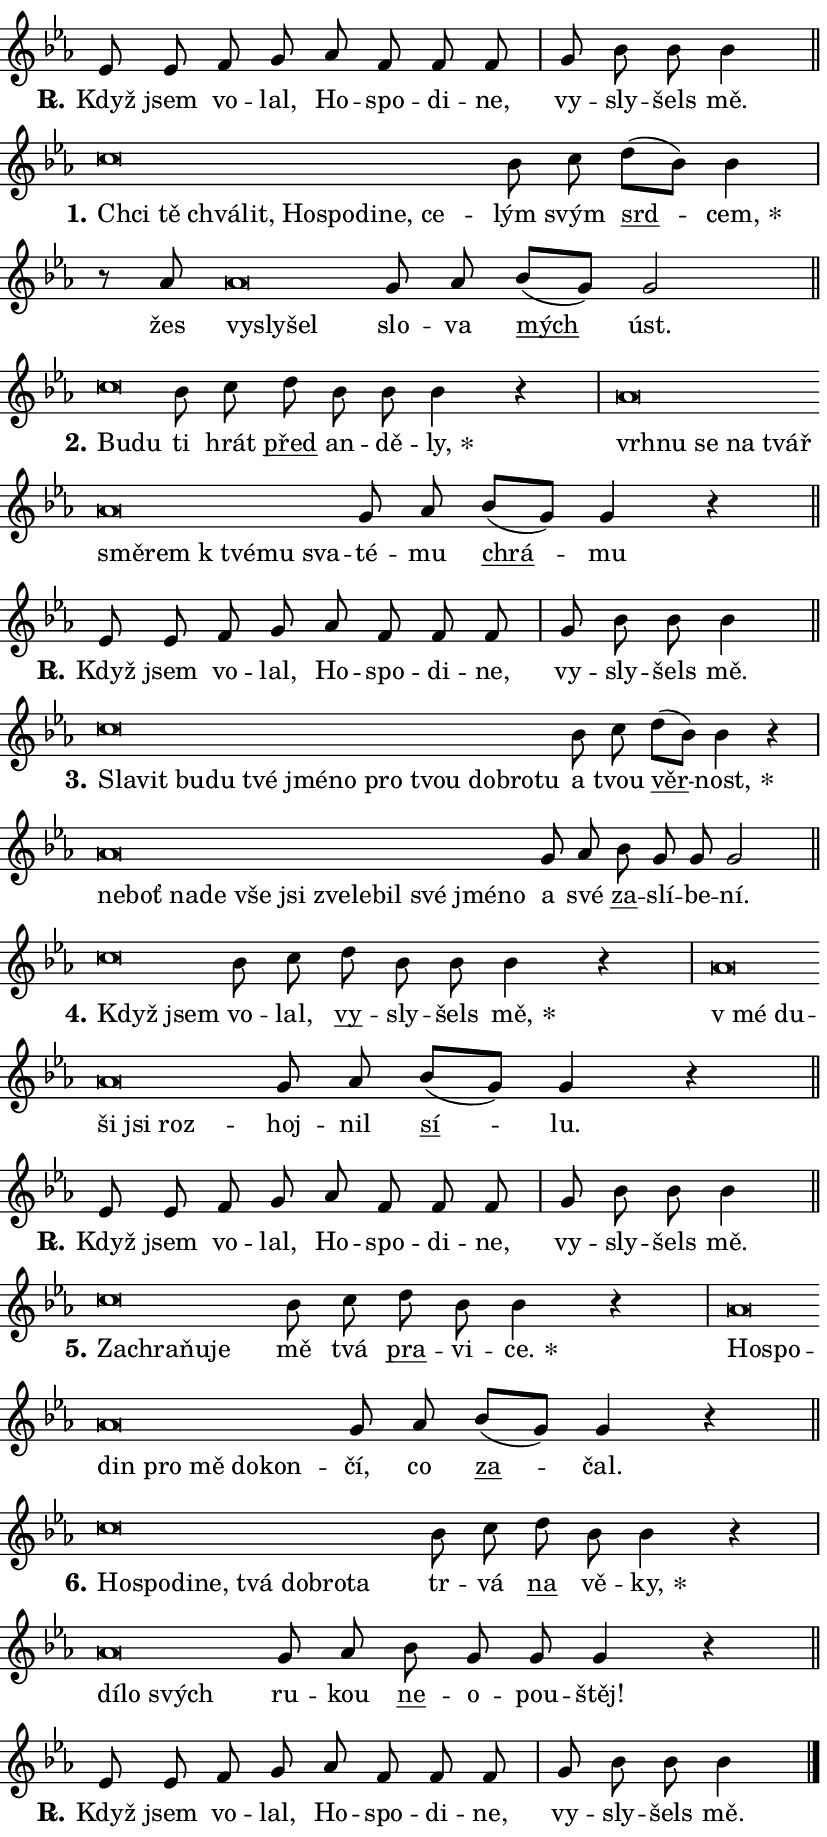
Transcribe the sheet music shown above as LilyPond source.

\version "2.24.0"
\header { tagline = "" }
\paper {
  indent = 0\cm
  top-margin = 0\cm
  right-margin = 0.13\cm % to fit lyric hyphens
  bottom-margin = 0\cm
  left-margin = 0\cm
  paper-width = 14\cm
  page-breaking = #ly:one-page-breaking
  system-system-spacing.basic-distance = #11
  score-system-spacing.basic-distance = #11
  ragged-last = ##f
}


%% Author: Thomas Morley
%% https://lists.gnu.org/archive/html/lilypond-user/2020-05/msg00002.html
#(define (line-position grob)
"Returns position of @var[grob} in current system:
   @code{'start}, if at first time-step
   @code{'end}, if at last time-step
   @code{'middle} otherwise
"
  (let* ((col (ly:item-get-column grob))
         (ln (ly:grob-object col 'left-neighbor))
         (rn (ly:grob-object col 'right-neighbor))
         (col-to-check-left (if (ly:grob? ln) ln col))
         (col-to-check-right (if (ly:grob? rn) rn col))
         (break-dir-left
           (and
             (ly:grob-property col-to-check-left 'non-musical #f)
             (ly:item-break-dir col-to-check-left)))
         (break-dir-right
           (and
             (ly:grob-property col-to-check-right 'non-musical #f)
             (ly:item-break-dir col-to-check-right))))
        (cond ((eqv? 1 break-dir-left) 'start)
              ((eqv? -1 break-dir-right) 'end)
              (else 'middle))))

#(define (tranparent-at-line-position vctor)
  (lambda (grob)
  "Relying on @code{line-position} select the relevant enry from @var{vctor}.
Used to determine transparency,"
    (case (line-position grob)
      ((end) (not (vector-ref vctor 0)))
      ((middle) (not (vector-ref vctor 1)))
      ((start) (not (vector-ref vctor 2))))))

noteHeadBreakVisibility =
#(define-music-function (break-visibility)(vector?)
"Makes @code{NoteHead}s transparent relying on @var{break-visibility}"
#{
  \override NoteHead.transparent =
    #(tranparent-at-line-position break-visibility)
#})

#(define delete-ledgers-for-transparent-note-heads
  (lambda (grob)
    "Reads whether a @code{NoteHead} is transparent.
If so this @code{NoteHead} is removed from @code{'note-heads} from
@var{grob}, which is supposed to be @code{LedgerLineSpanner}.
As a result ledgers are not printed for this @code{NoteHead}"
    (let* ((nhds-array (ly:grob-object grob 'note-heads))
           (nhds-list
             (if (ly:grob-array? nhds-array)
                 (ly:grob-array->list nhds-array)
                 '()))
           ;; Relies on the transparent-property being done before
           ;; Staff.LedgerLineSpanner.after-line-breaking is executed.
           ;; This is fragile ...
           (to-keep
             (remove
               (lambda (nhd)
                 (ly:grob-property nhd 'transparent #f))
               nhds-list)))
      ;; TODO find a better method to iterate over grob-arrays, similiar
      ;; to filter/remove etc for lists
      ;; For now rebuilt from scratch
      (set! (ly:grob-object grob 'note-heads)  '())
      (for-each
        (lambda (nhd)
          (ly:pointer-group-interface::add-grob grob 'note-heads nhd))
        to-keep))))

squashNotes = {
  \override NoteHead.X-extent = #'(-0.2 . 0.2)
  \override NoteHead.Y-extent = #'(-0.75 . 0)
  \override NoteHead.stencil =
    #(lambda (grob)
       (let ((pos (ly:grob-property grob 'staff-position)))
         (begin
           (if (< pos -7) (display "ERROR: Lower brevis then expected\n") (display ""))
           (if (<= pos -6) ly:text-interface::print ly:note-head::print))))
}
unSquashNotes = {
  \revert NoteHead.X-extent
  \revert NoteHead.Y-extent
  \revert NoteHead.stencil
}

hideNotes = \noteHeadBreakVisibility #begin-of-line-visible
unHideNotes = \noteHeadBreakVisibility #all-visible

% work-around for resetting accidentals
% https://lilypond.org/doc/v2.23/Documentation/notation/displaying-rhythms#unmetered-music
cadenzaMeasure = {
  \cadenzaOff
  \partial 1024 s1024
  \cadenzaOn
}

#(define-markup-command (accent layout props text) (markup?)
  "Underline accented syllable"
  (interpret-markup layout props
    #{\markup \override #'(offset . 4.3) \underline { #text }#}))

responsum = \markup \concat {
  "R" \hspace #-1.05 \path #0.1 #'((moveto 0 0.07) (lineto 0.9 0.8)) \hspace #0.05 "."
}

spaceSize = #0.6828661417322834 % exact space size for TeX Gyre Schola

\layout {
  \context {
    \Staff
    \remove "Time_signature_engraver"
    \override LedgerLineSpanner.after-line-breaking = #delete-ledgers-for-transparent-note-heads
  }
  \context {
    \Lyrics {
      \override LyricSpace.minimum-distance = \spaceSize
      \override LyricText.font-name = #"TeX Gyre Schola"
      \override LyricText.font-size = 1
      \override StanzaNumber.font-name = #"TeX Gyre Schola Bold"
      \override StanzaNumber.font-size = 1
    }
  }
  \context {
    \Score 
    \override NoteHead.text =
      #(lambda (grob) 
        (let ((pos (ly:grob-property grob 'staff-position)))
          #{\markup {
            \combine
              \halign #-0.55 \raise #(if (= pos -6) 0 0.5) \override #'(thickness . 2) \draw-line #'(3.2 . 0)
              \musicglyph "noteheads.sM1"
          }#}))
  }
}

% magnetic-lyrics.ily
%
%   written by
%     Jean Abou Samra <jean@abou-samra.fr>
%     Werner Lemberg <wl@gnu.org>
%
%   adapted by
%     Jiri Hon <jiri.hon@gmail.com>
%
% Version 2022-Apr-15

% https://www.mail-archive.com/lilypond-user@gnu.org/msg149350.html

#(define (Left_hyphen_pointer_engraver context)
   "Collect syllable-hyphen-syllable occurrences in lyrics and store
them in properties.  This engraver only looks to the left.  For
example, if the lyrics input is @code{foo -- bar}, it does the
following.

@itemize @bullet
@item
Set the @code{text} property of the @code{LyricHyphen} grob between
@q{foo} and @q{bar} to @code{foo}.

@item
Set the @code{left-hyphen} property of the @code{LyricText} grob with
text @q{foo} to the @code{LyricHyphen} grob between @q{foo} and
@q{bar}.
@end itemize

Use this auxiliary engraver in combination with the
@code{lyric-@/text::@/apply-@/magnetic-@/offset!} hook."
   (let ((hyphen #f)
         (text #f))
     (make-engraver
      (acknowledgers
       ((lyric-syllable-interface engraver grob source-engraver)
        (set! text grob)))
      (end-acknowledgers
       ((lyric-hyphen-interface engraver grob source-engraver)
        ;(when (not (grob::has-interface grob 'lyric-space-interface))
          (set! hyphen grob)));)
      ((stop-translation-timestep engraver)
       (when (and text hyphen)
         (ly:grob-set-object! text 'left-hyphen hyphen))
       (set! text #f)
       (set! hyphen #f)))))

#(define (lyric-text::apply-magnetic-offset! grob)
   "If the space between two syllables is less than the value in
property @code{LyricText@/.details@/.squash-threshold}, move the right
syllable to the left so that it gets concatenated with the left
syllable.

Use this function as a hook for
@code{LyricText@/.after-@/line-@/breaking} if the
@code{Left_@/hyphen_@/pointer_@/engraver} is active."
   (let ((hyphen (ly:grob-object grob 'left-hyphen #f)))
     (when hyphen
       (let ((left-text (ly:spanner-bound hyphen LEFT)))
         (when (grob::has-interface left-text 'lyric-syllable-interface)
           (let* ((common (ly:grob-common-refpoint grob left-text X))
                  (this-x-ext (ly:grob-extent grob common X))
                  (left-x-ext
                   (begin
                     ;; Trigger magnetism for left-text.
                     (ly:grob-property left-text 'after-line-breaking)
                     (ly:grob-extent left-text common X)))
                  ;; `delta` is the gap width between two syllables.
                  (delta (- (interval-start this-x-ext)
                            (interval-end left-x-ext)))
                  (details (ly:grob-property grob 'details))
                  (threshold (assoc-get 'squash-threshold details 0.2)))
             (when (< delta threshold)
               (let* (;; We have to manipulate the input text so that
                      ;; ligatures crossing syllable boundaries are not
                      ;; disabled.  For languages based on the Latin
                      ;; script this is essentially a beautification.
                      ;; However, for non-Western scripts it can be a
                      ;; necessity.
                      (lt (ly:grob-property left-text 'text))
                      (rt (ly:grob-property grob 'text))
                      (is-space (grob::has-interface hyphen 'lyric-space-interface))
                      (space (if is-space " " ""))
                      (extra-delta (if is-space spaceSize 0))
                      ;; Append new syllable.
                      (ltrt-space (if (and (string? lt) (string? rt))
                                (string-append lt space rt)
                                (make-concat-markup (list lt space rt))))
                      ;; Right-align `ltrt` to the right side.
                      (ltrt-space-markup (grob-interpret-markup
                               grob
                               (make-translate-markup
                                (cons (interval-length this-x-ext) 0)
                                (make-right-align-markup ltrt-space)))))
                 (begin
                   ;; Don't print `left-text`.
                   (ly:grob-set-property! left-text 'stencil #f)
                   ;; Set text and stencil (which holds all collected
                   ;; syllables so far) and shift it to the left.
                   (ly:grob-set-property! grob 'text ltrt-space)
                   (ly:grob-set-property! grob 'stencil ltrt-space-markup)
                   (ly:grob-translate-axis! grob (- (- delta extra-delta)) X))))))))))


#(define (lyric-hyphen::displace-bounds-first grob)
   ;; Make very sure this callback isn't triggered too early.
   (let ((left (ly:spanner-bound grob LEFT))
         (right (ly:spanner-bound grob RIGHT)))
     (ly:grob-property left 'after-line-breaking)
     (ly:grob-property right 'after-line-breaking)
     (ly:lyric-hyphen::print grob)))

squashThreshold = #0.4

\layout {
  \context {
    \Lyrics
    \consists #Left_hyphen_pointer_engraver
    \override LyricText.after-line-breaking =
      #lyric-text::apply-magnetic-offset!
    \override LyricHyphen.stencil = #lyric-hyphen::displace-bounds-first
    \override LyricText.details.squash-threshold = \squashThreshold
    \override LyricHyphen.minimum-distance = 0
    \override LyricHyphen.minimum-length = \squashThreshold
  }
}

squashText = \override LyricText.details.squash-threshold = 9999
unSquashText = \override LyricText.details.squash-threshold = \squashThreshold

leftText = \override LyricText.self-alignment-X = #LEFT
unLeftText = \revert LyricText.self-alignment-X

starOffset = #(lambda (grob) 
                (let ((x_offset (ly:self-alignment-interface::aligned-on-x-parent grob)))
                  (if (= x_offset 0) 0 (+ x_offset 1.2))))

star = #(define-music-function (syllable)(string?)
"Append star separator at the end of a syllable"
#{
  \once \override LyricText.X-offset = #starOffset
  \lyricmode { \markup {
    #syllable
    \override #'((font-name . "TeX Gyre Schola Bold")) \hspace #0.2 \lower #0.65 \larger "*"
  } }
#})

starAccent = #(define-music-function (syllable)(string?)
"Append star separator at the end of a syllable and make accent"
#{
  \once \override LyricText.X-offset = #starOffset
  \lyricmode { \markup {
    \accent #syllable
    \override #'((font-name . "TeX Gyre Schola Bold")) \hspace #0.2 \lower #0.65 \larger "*"
  } }
#})

breath = #(define-music-function (syllable)(string?)
"Append breathing indicator at the end of a syllable"
#{
  \lyricmode { \markup { #syllable "+" } }
#})

optionalBreath = #(define-music-function (syllable)(string?)
"Append optional breathing indicator at the end of a syllable"
#{
  \lyricmode { \markup { #syllable "(+)" } }
#})


\score {
    <<
        \new Voice = "melody" { \cadenzaOn \key es \major \relative { es'8 es f g \bar "" as f f f \cadenzaMeasure \bar "|" g bes bes bes4 \cadenzaMeasure \bar "||" \break } }
        \new Lyrics \lyricsto "melody" { \lyricmode { \set stanza = \responsum
Když jsem vo -- lal, Ho -- spo -- di -- ne, vy -- sly -- šels mě. } }
    >>
    \layout {}
}

\score {
    <<
        \new Voice = "melody" { \cadenzaOn \key es \major \relative { \squashNotes c''\breve*1/16 \hideNotes \breve*1/16 \bar "" \breve*1/16 \bar "" \breve*1/16 \bar "" \breve*1/16 \bar "" \breve*1/16 \bar "" \breve*1/16 \bar "" \breve*1/16 \breve*1/16 \bar "" \unHideNotes \unSquashNotes bes8 c \bar "" d[( bes)] bes4 \cadenzaMeasure \bar "|" r8 as \squashNotes as\breve*1/16 \hideNotes \breve*1/16 \breve*1/16 \bar "" \unHideNotes \unSquashNotes g8 as \bar "" bes[( g)] g2 \cadenzaMeasure \bar "||" \break } }
        \new Lyrics \lyricsto "melody" { \lyricmode { \set stanza = "1."
\leftText Chci \squashText tě chvá -- lit, Ho -- spo -- di -- ne, ce -- \unLeftText \unSquashText lým svým \markup \accent srd -- \star cem, žes \leftText vy -- \squashText sly -- šel \unLeftText \unSquashText slo -- va \markup \accent mých úst. } }
    >>
    \layout {}
}

\score {
    <<
        \new Voice = "melody" { \cadenzaOn \key es \major \relative { \squashNotes c''\breve*1/16 \hideNotes \breve*1/16 \bar "" \unHideNotes \unSquashNotes bes8 c \bar "" d bes bes bes4 r \cadenzaMeasure \bar "|" \squashNotes as\breve*1/16 \hideNotes \breve*1/16 \bar "" \breve*1/16 \bar "" \breve*1/16 \bar "" \breve*1/16 \bar "" \breve*1/16 \bar "" \breve*1/16 \bar "" \breve*1/16 \bar "" \breve*1/16 \breve*1/16 \bar "" \unHideNotes \unSquashNotes g8 as \bar "" bes[( g)] g4 r \cadenzaMeasure \bar "||" \break } }
        \new Lyrics \lyricsto "melody" { \lyricmode { \set stanza = "2."
\leftText Bu -- \squashText du \unLeftText \unSquashText ti hrát \markup \accent před an -- dě -- \star ly, \leftText vrh -- \squashText nu se na tvář smě -- rem "k tvé" -- mu sva -- \unLeftText \unSquashText té -- mu \markup \accent chrá -- mu } }
    >>
    \layout {}
}

\score {
    <<
        \new Voice = "melody" { \cadenzaOn \key es \major \relative { es'8 es f g \bar "" as f f f \cadenzaMeasure \bar "|" g bes bes bes4 \cadenzaMeasure \bar "||" \break } }
        \new Lyrics \lyricsto "melody" { \lyricmode { \set stanza = \responsum
Když jsem vo -- lal, Ho -- spo -- di -- ne, vy -- sly -- šels mě. } }
    >>
    \layout {}
}

\score {
    <<
        \new Voice = "melody" { \cadenzaOn \key es \major \relative { \squashNotes c''\breve*1/16 \hideNotes \breve*1/16 \bar "" \breve*1/16 \bar "" \breve*1/16 \bar "" \breve*1/16 \bar "" \breve*1/16 \bar "" \breve*1/16 \bar "" \breve*1/16 \bar "" \breve*1/16 \bar "" \breve*1/16 \bar "" \breve*1/16 \breve*1/16 \bar "" \unHideNotes \unSquashNotes bes8 c \bar "" d[( bes)] bes4 r \cadenzaMeasure \bar "|" \squashNotes as\breve*1/16 \hideNotes \breve*1/16 \bar "" \breve*1/16 \bar "" \breve*1/16 \bar "" \breve*1/16 \bar "" \breve*1/16 \bar "" \breve*1/16 \bar "" \breve*1/16 \bar "" \breve*1/16 \bar "" \breve*1/16 \bar "" \breve*1/16 \breve*1/16 \bar "" \unHideNotes \unSquashNotes g8 as \bar "" bes g g g2 \cadenzaMeasure \bar "||" \break } }
        \new Lyrics \lyricsto "melody" { \lyricmode { \set stanza = "3."
\leftText Sla -- \squashText vit bu -- du tvé jmé -- no pro tvou dob -- ro -- tu \unLeftText \unSquashText a tvou \markup \accent věr -- \star nost, \leftText ne -- \squashText boť na -- de vše jsi zve -- le -- bil své jmé -- no \unLeftText \unSquashText a své \markup \accent za -- slí -- be -- ní. } }
    >>
    \layout {}
}

\score {
    <<
        \new Voice = "melody" { \cadenzaOn \key es \major \relative { \squashNotes c''\breve*1/16 \hideNotes \breve*1/16 \bar "" \unHideNotes \unSquashNotes bes8 c \bar "" d bes bes bes4 r \cadenzaMeasure \bar "|" \squashNotes as\breve*1/16 \hideNotes \breve*1/16 \bar "" \breve*1/16 \bar "" \breve*1/16 \breve*1/16 \bar "" \unHideNotes \unSquashNotes g8 as \bar "" bes[( g)] g4 r \cadenzaMeasure \bar "||" \break } }
        \new Lyrics \lyricsto "melody" { \lyricmode { \set stanza = "4."
\leftText Když \squashText jsem \unLeftText \unSquashText vo -- lal, \markup \accent vy -- sly -- šels \star mě, \leftText "v mé" \squashText du -- ši jsi roz -- \unLeftText \unSquashText hoj -- nil \markup \accent sí -- lu. } }
    >>
    \layout {}
}

\score {
    <<
        \new Voice = "melody" { \cadenzaOn \key es \major \relative { es'8 es f g \bar "" as f f f \cadenzaMeasure \bar "|" g bes bes bes4 \cadenzaMeasure \bar "||" \break } }
        \new Lyrics \lyricsto "melody" { \lyricmode { \set stanza = \responsum
Když jsem vo -- lal, Ho -- spo -- di -- ne, vy -- sly -- šels mě. } }
    >>
    \layout {}
}

\score {
    <<
        \new Voice = "melody" { \cadenzaOn \key es \major \relative { \squashNotes c''\breve*1/16 \hideNotes \breve*1/16 \bar "" \breve*1/16 \breve*1/16 \bar "" \unHideNotes \unSquashNotes bes8 c \bar "" d bes bes4 r \cadenzaMeasure \bar "|" \squashNotes as\breve*1/16 \hideNotes \breve*1/16 \bar "" \breve*1/16 \bar "" \breve*1/16 \bar "" \breve*1/16 \bar "" \breve*1/16 \breve*1/16 \bar "" \unHideNotes \unSquashNotes g8 as \bar "" bes[( g)] g4 r \cadenzaMeasure \bar "||" \break } }
        \new Lyrics \lyricsto "melody" { \lyricmode { \set stanza = "5."
\leftText Za -- \squashText chra -- ňu -- je \unLeftText \unSquashText mě tvá \markup \accent pra -- vi -- \star ce. \leftText Ho -- \squashText spo -- din pro mě do -- kon -- \unLeftText \unSquashText čí, co \markup \accent za -- čal. } }
    >>
    \layout {}
}

\score {
    <<
        \new Voice = "melody" { \cadenzaOn \key es \major \relative { \squashNotes c''\breve*1/16 \hideNotes \breve*1/16 \bar "" \breve*1/16 \bar "" \breve*1/16 \bar "" \breve*1/16 \bar "" \breve*1/16 \bar "" \breve*1/16 \breve*1/16 \bar "" \unHideNotes \unSquashNotes bes8 c \bar "" d bes bes4 r \cadenzaMeasure \bar "|" \squashNotes as\breve*1/16 \hideNotes \breve*1/16 \breve*1/16 \bar "" \unHideNotes \unSquashNotes g8 as \bar "" bes g g g4 r \cadenzaMeasure \bar "||" \break } }
        \new Lyrics \lyricsto "melody" { \lyricmode { \set stanza = "6."
\leftText Ho -- \squashText spo -- di -- ne, tvá dob -- ro -- ta \unLeftText \unSquashText tr -- vá \markup \accent na vě -- \star ky, \leftText dí -- \squashText lo svých \unLeftText \unSquashText ru -- kou \markup \accent ne -- o -- pou -- štěj! } }
    >>
    \layout {}
}

\score {
    <<
        \new Voice = "melody" { \cadenzaOn \key es \major \relative { es'8 es f g \bar "" as f f f \cadenzaMeasure \bar "|" g bes bes bes4 \cadenzaMeasure \bar "||" \break } \bar "|." }
        \new Lyrics \lyricsto "melody" { \lyricmode { \set stanza = \responsum
Když jsem vo -- lal, Ho -- spo -- di -- ne, vy -- sly -- šels mě. } }
    >>
    \layout {}
}
